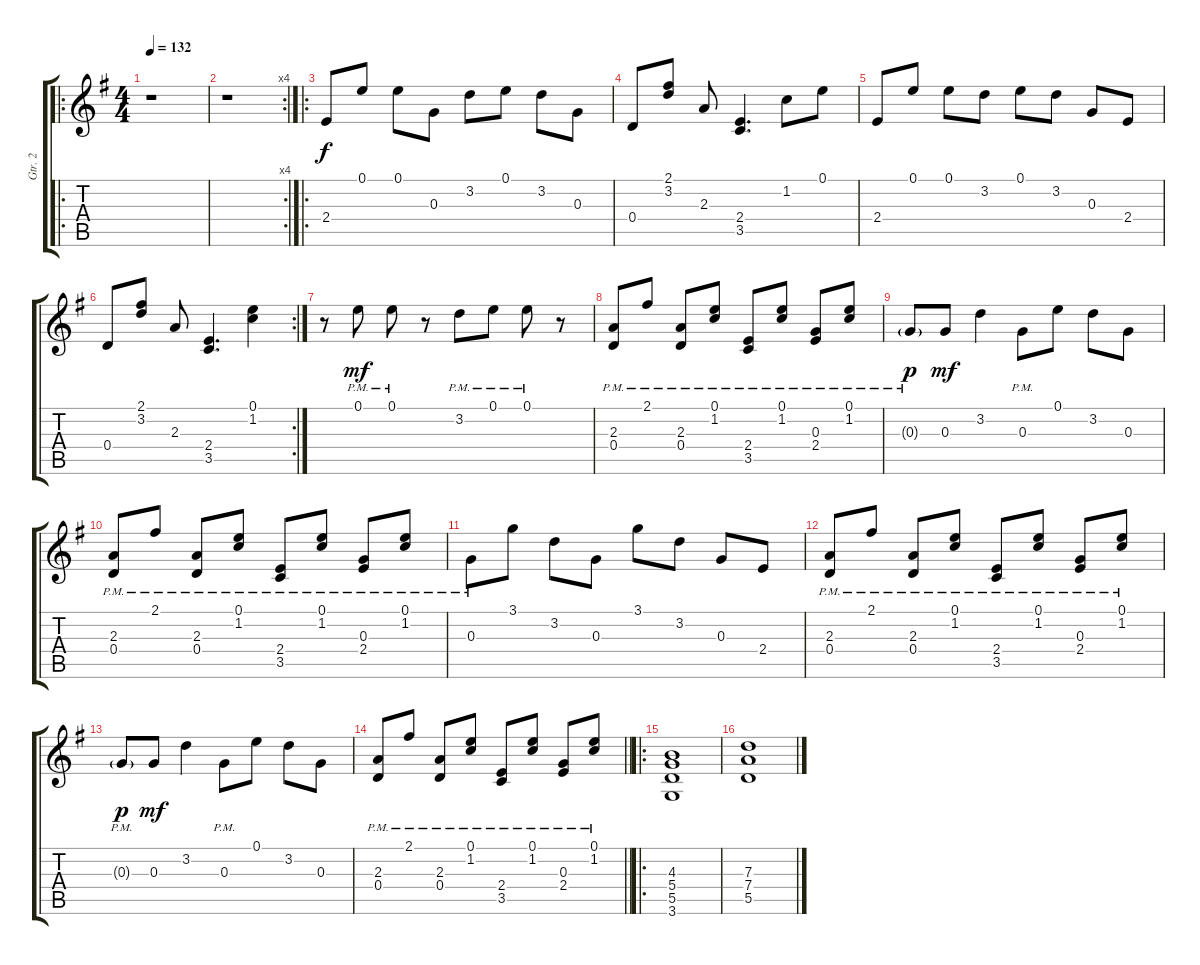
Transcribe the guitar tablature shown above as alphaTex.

\track ("Gtr. 2" "Gtr. 2") {instrument distortionguitar}
\staff {score tabs}
\tuning (E4 B3 G3 D3 A2 E2) {hide}
\ro
\ts (4 4)
\tempo 132
\clef g2
\ks g
r.1{dy f instrument distortionguitar} |
\rc 4
r.1 |
\ro
2.4.8 0.1.8 0.1.8 0.3.8 3.2.8 0.1.8 3.2.8 0.3.8 |
0.4.8 (2.1 3.2).8 2.3.8 (2.4 3.5).4{d} 1.2.8 0.1.8 |
2.4.8 0.1.8 0.1.8 3.2.8 0.1.8 3.2.8 0.3.8 2.4.8 |
\rc 2
0.4.8 (2.1 3.2).8 2.3.8 (2.4 3.5).4{d} (0.1 1.2).4 |
r.8 0.1{pm}.8{dy mf} 0.1{pm}.8 r.8 3.2{pm}.8 0.1{pm}.8 0.1{pm}.8 r.8 |
(2.3{pm} 0.4{pm}).8 2.1{pm}.8 (2.3{pm} 0.4{pm}).8 (0.1{pm} 1.2{pm}).8 (2.4{pm} 3.5{pm}).8 (0.1{pm} 1.2{pm}).8 (0.3{pm} 2.4{pm}).8 (0.1{pm} 1.2{pm}).8 |
0.3{g pm}.8{dy p} 0.3.8{dy mf} 3.2.4 0.3{pm}.8 0.1.8 3.2.8 0.3.8 |
(2.3{pm} 0.4{pm}).8 2.1{pm}.8 (2.3{pm} 0.4{pm}).8 (0.1{pm} 1.2{pm}).8 (2.4{pm} 3.5{pm}).8 (0.1{pm} 1.2{pm}).8 (0.3{pm} 2.4{pm}).8 (0.1{pm} 1.2{pm}).8 |
0.3{pm}.8 3.1.8 3.2.8 0.3.8 3.1.8 3.2.8 0.3.8 2.4.8 |
(2.3{pm} 0.4{pm}).8 2.1{pm}.8 (2.3{pm} 0.4{pm}).8 (0.1{pm} 1.2{pm}).8 (2.4{pm} 3.5{pm}).8 (0.1{pm} 1.2{pm}).8 (0.3{pm} 2.4{pm}).8 (0.1{pm} 1.2{pm}).8 |
0.3{g pm}.8{dy p} 0.3.8{dy mf} 3.2.4 0.3{pm}.8 0.1.8 3.2.8 0.3.8 |
\barLineRight lightlight
(2.3{pm} 0.4{pm}).8 2.1{pm}.8 (2.3{pm} 0.4{pm}).8 (0.1{pm} 1.2{pm}).8 (2.4{pm} 3.5{pm}).8 (0.1{pm} 1.2{pm}).8 (0.3{pm} 2.4{pm}).8 (0.1{pm} 1.2{pm}).8 |
\ro
(4.3 5.4 5.5 3.6).1 |
(7.3 7.4 5.5).1
